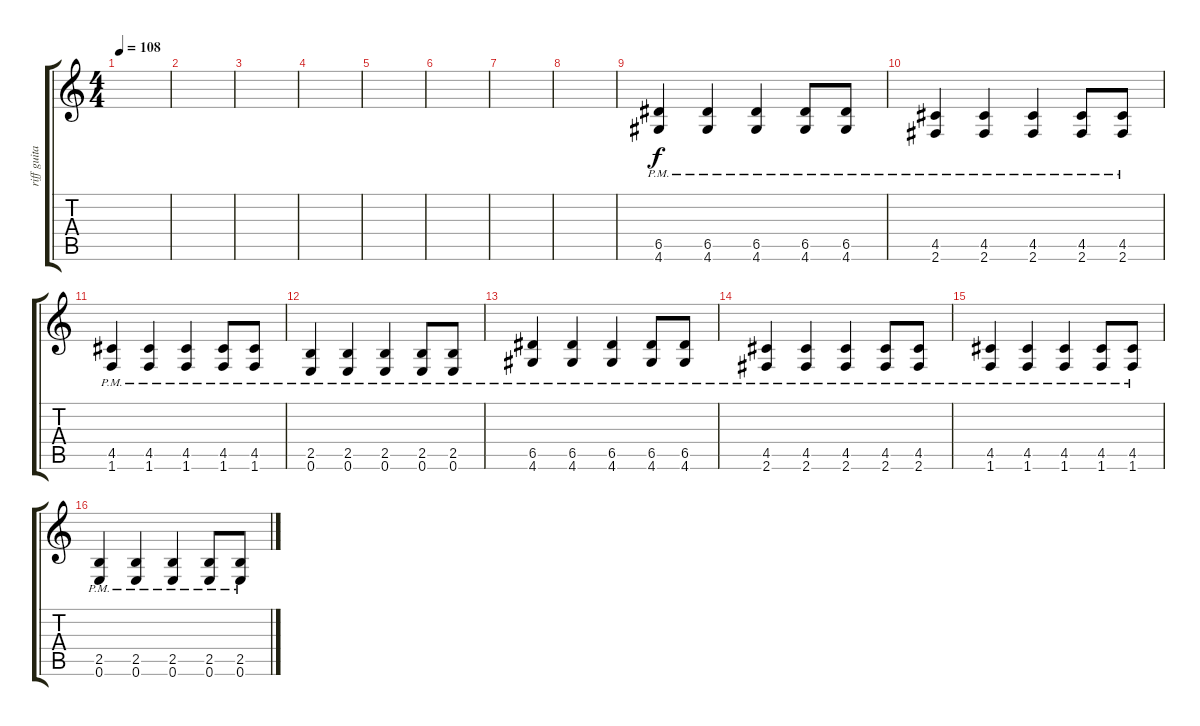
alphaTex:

\track ("riff guitar" "riff guita") {instrument electricguitarclean}
\staff {score tabs}
\tuning (E4 B3 G3 D3 A2 E2) {hide}
\ts (4 4)
\tempo 108
\clef g2
\ks c
|
|
|
|
|
|
|
|
(6.5{pm} 4.6{pm}).4 (6.5{pm} 4.6{pm}).4 (6.5{pm} 4.6{pm}).4 (6.5{pm} 4.6{pm}).8 (6.5{pm} 4.6{pm}).8 |
(4.5{pm} 2.6{pm}).4 (4.5{pm} 2.6{pm}).4 (4.5{pm} 2.6{pm}).4 (4.5{pm} 2.6{pm}).8 (4.5{pm} 2.6{pm}).8 |
(4.5{pm} 1.6{pm}).4 (4.5{pm} 1.6{pm}).4 (4.5{pm} 1.6{pm}).4 (4.5{pm} 1.6{pm}).8 (4.5{pm} 1.6{pm}).8 |
(2.5{pm} 0.6{pm}).4 (2.5{pm} 0.6{pm}).4 (2.5{pm} 0.6{pm}).4 (2.5{pm} 0.6{pm}).8 (2.5{pm} 0.6{pm}).8 |
(6.5{pm} 4.6{pm}).4 (6.5{pm} 4.6{pm}).4 (6.5{pm} 4.6{pm}).4 (6.5{pm} 4.6{pm}).8 (6.5{pm} 4.6{pm}).8 |
(4.5{pm} 2.6{pm}).4 (4.5{pm} 2.6{pm}).4 (4.5{pm} 2.6{pm}).4 (4.5{pm} 2.6{pm}).8 (4.5{pm} 2.6{pm}).8 |
(4.5{pm} 1.6{pm}).4 (4.5{pm} 1.6{pm}).4 (4.5{pm} 1.6{pm}).4 (4.5{pm} 1.6{pm}).8 (4.5{pm} 1.6{pm}).8 |
(2.5{pm} 0.6{pm}).4 (2.5{pm} 0.6{pm}).4 (2.5{pm} 0.6{pm}).4 (2.5{pm} 0.6{pm}).8 (2.5{pm} 0.6{pm}).8
